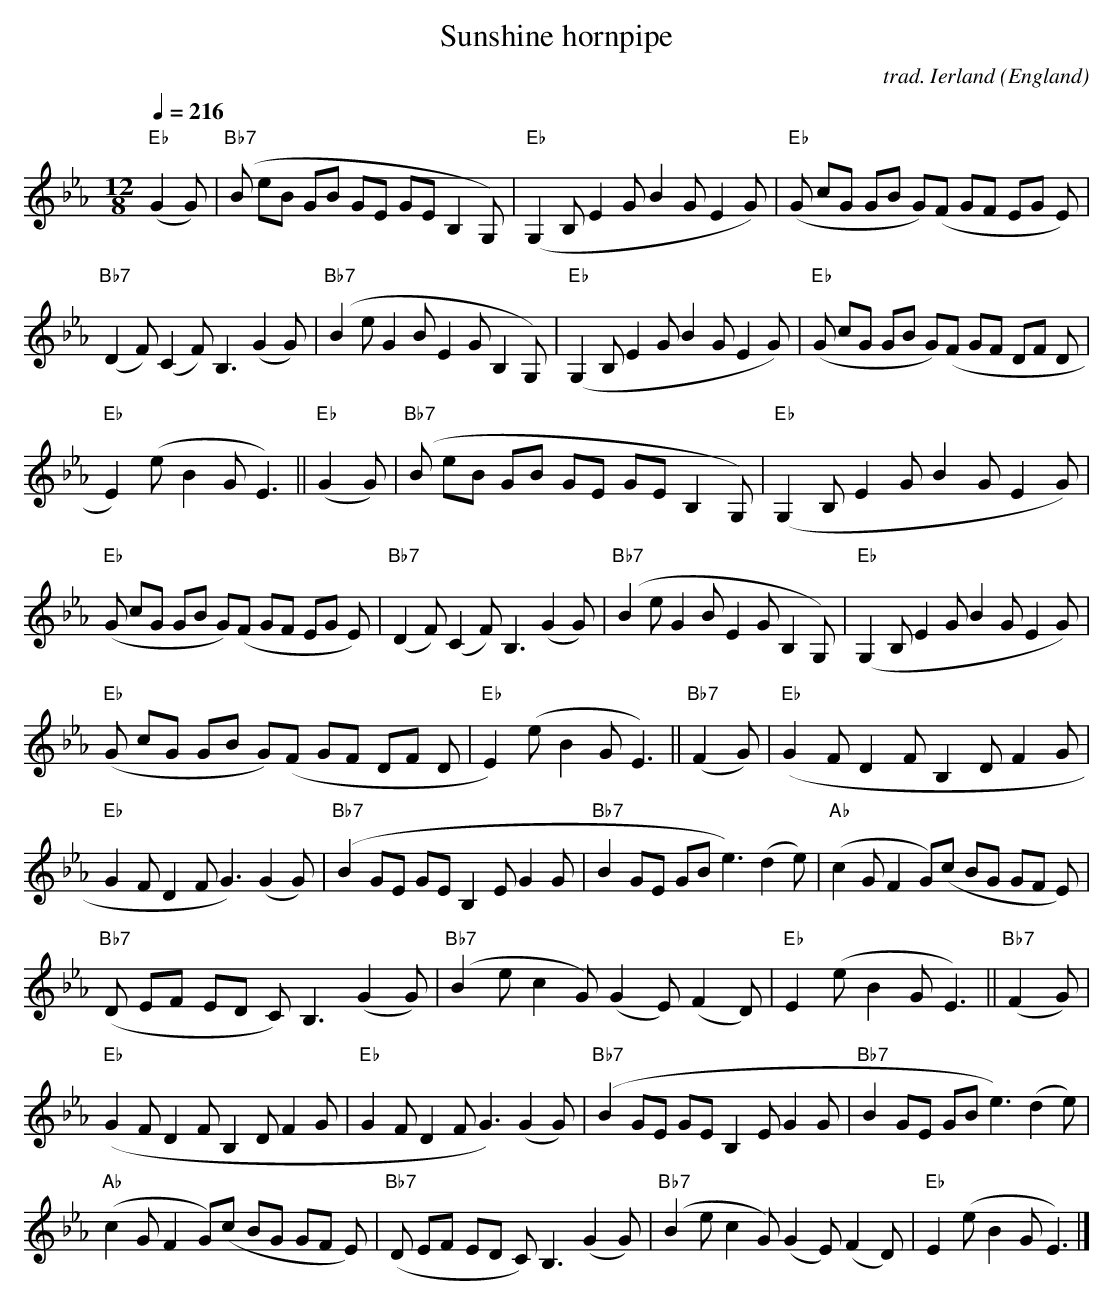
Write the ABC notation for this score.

X:1
T:Sunshine hornpipe
C:trad. Ierland
O:England
M:12/8
L:1/8
Q:1/4=216
K:Eb
V:1
"Eb"(G2 G)|"Bb7"(B eB GB GE GE B,2 G,)|"Eb"(G,2 B,E2 GB2 GE2 G)|"Eb"(G cG GB G)(F GF EG E)|
"Bb7"(D2 F)(C2 F)B,3 (G2 G)|"Bb7"(B2 eG2 BE2 GB,2 G,)|"Eb"(G,2 B,E2 GB2 GE2 G)|"Eb"(G cG GB G)(F GF DF D|
"Eb"E2) (eB2 GE3) ||"Eb"(G2 G)|"Bb7"(B eB GB GE GE B,2 G,)|"Eb"(G,2 B,E2 GB2 GE2 G)|
"Eb"(G cG GB G)(F GF EG E)|"Bb7"(D2 F)(C2 F)B,3 (G2 G)|"Bb7"(B2 eG2 BE2 GB,2 G,)|"Eb"(G,2 B,E2 GB2 GE2 G)|
"Eb"(G cG GB G)(F GF DF D|"Eb"E2) (eB2 GE3) ||"Bb7"(F2 G)|"Eb"(G2 FD2 FB,2 DF2 G|
"Eb"G2 FD2 FG3) (G2 G)|"Bb7"(B2 GE GE B,2 EG2 G|"Bb7"B2 GE GB e3) (d2 e)|"Ab"(c2 GF2 G)(c BG GF E)|
"Bb7"(D EF ED C)B,3 (G2 G)|"Bb7"(B2 ec2 G)(G2 E)(F2 D)|"Eb"E2 (eB2 GE3) ||"Bb7"(F2 G)|
"Eb"(G2 FD2 FB,2 DF2 G|"Eb"G2 FD2 FG3) (G2 G)|"Bb7"(B2 GE GE B,2 EG2 G|"Bb7"B2 GE GB e3) (d2 e)|
"Ab"(c2 GF2 G)(c BG GF E)|"Bb7"(D EF ED C)B,3 (G2 G)|"Bb7"(B2 ec2 G)(G2 E)(F2 D)|"Eb"E2 (eB2 GE3) |]
